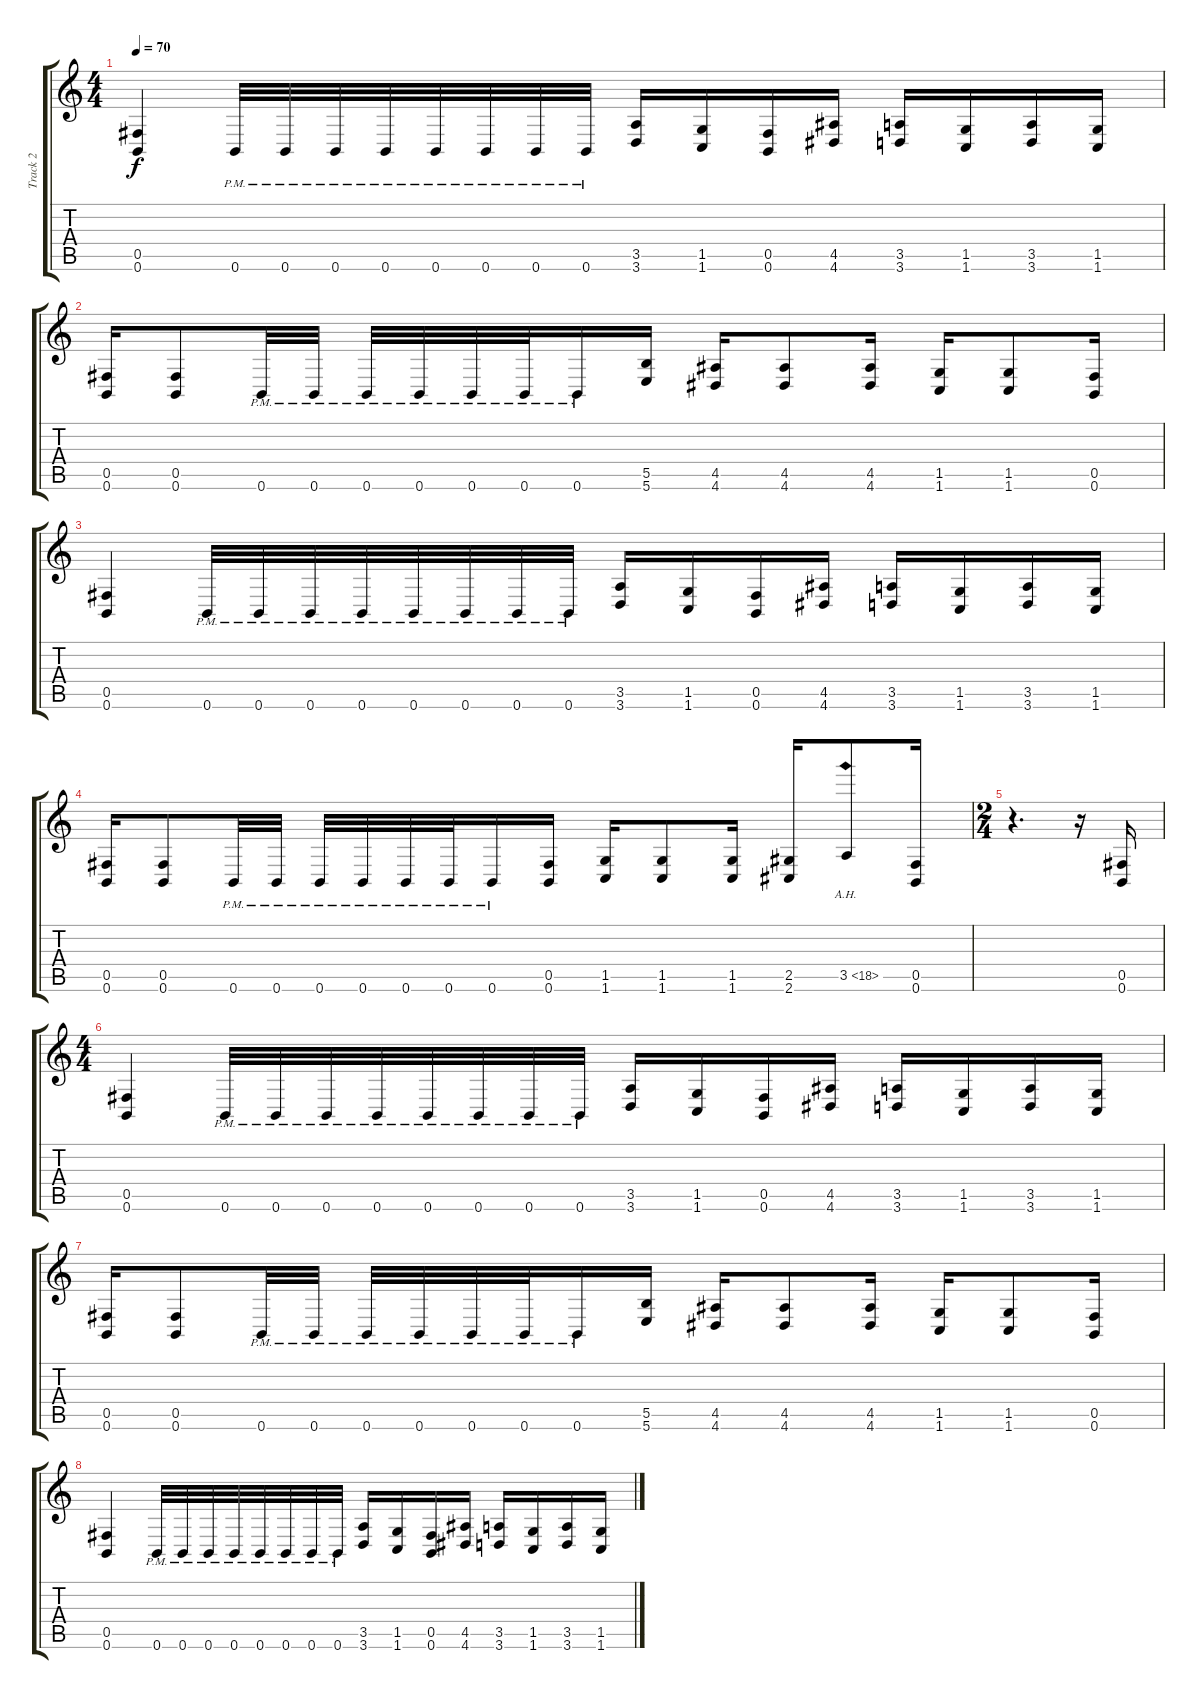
\track ("Track 2" "Track 2") {instrument distortionguitar}
\staff {score tabs}
\tuning (Db4 Ab3 E3 B2 Gb2 B1) {hide}
\ts (4 4)
\tempo 70
\clef g2
\ks c
(0.5 0.6).4{dy f} 0.6{pm}.32 0.6{pm}.32 0.6{pm}.32 0.6{pm}.32 0.6{pm}.32 0.6{pm}.32 0.6{pm}.32 0.6{pm}.32 (3.5 3.6).16 (1.5 1.6).16 (0.5 0.6).16 (4.5 4.6).16 (3.5 3.6).16 (1.5 1.6).16 (3.5 3.6).16 (1.5 1.6).16 |
(0.5 0.6).16 (0.5 0.6).8 0.6{pm}.32 0.6{pm}.32 0.6{pm}.32 0.6{pm}.32 0.6{pm}.32 0.6{pm}.32 0.6{pm}.16 (5.5 5.6).16 (4.5 4.6).16 (4.5 4.6).8 (4.5 4.6).16 (1.5 1.6).16 (1.5 1.6).8 (0.5 0.6).16 |
(0.5 0.6).4 0.6{pm}.32 0.6{pm}.32 0.6{pm}.32 0.6{pm}.32 0.6{pm}.32 0.6{pm}.32 0.6{pm}.32 0.6{pm}.32 (3.5 3.6).16 (1.5 1.6).16 (0.5 0.6).16 (4.5 4.6).16 (3.5 3.6).16 (1.5 1.6).16 (3.5 3.6).16 (1.5 1.6).16 |
(0.5 0.6).16 (0.5 0.6).8 0.6{pm}.32 0.6{pm}.32 0.6{pm}.32 0.6{pm}.32 0.6{pm}.32 0.6{pm}.32 0.6{pm}.16 (0.5 0.6).16 (1.5 1.6).16 (1.5 1.6).8 (1.5 1.6).16 (2.5 2.6).16 3.5{ah 15}.8 (0.5 0.6).16 |
\ts (2 4)
r.4{d} r.16 (0.5 0.6).16 |
\ts (4 4)
(0.5 0.6).4 0.6{pm}.32 0.6{pm}.32 0.6{pm}.32 0.6{pm}.32 0.6{pm}.32 0.6{pm}.32 0.6{pm}.32 0.6{pm}.32 (3.5 3.6).16 (1.5 1.6).16 (0.5 0.6).16 (4.5 4.6).16 (3.5 3.6).16 (1.5 1.6).16 (3.5 3.6).16 (1.5 1.6).16 |
(0.5 0.6).16 (0.5 0.6).8 0.6{pm}.32 0.6{pm}.32 0.6{pm}.32 0.6{pm}.32 0.6{pm}.32 0.6{pm}.32 0.6{pm}.16 (5.5 5.6).16 (4.5 4.6).16 (4.5 4.6).8 (4.5 4.6).16 (1.5 1.6).16 (1.5 1.6).8 (0.5 0.6).16 |
(0.5 0.6).4 0.6{pm}.32 0.6{pm}.32 0.6{pm}.32 0.6{pm}.32 0.6{pm}.32 0.6{pm}.32 0.6{pm}.32 0.6{pm}.32 (3.5 3.6).16 (1.5 1.6).16 (0.5 0.6).16 (4.5 4.6).16 (3.5 3.6).16 (1.5 1.6).16 (3.5 3.6).16 (1.5 1.6).16
